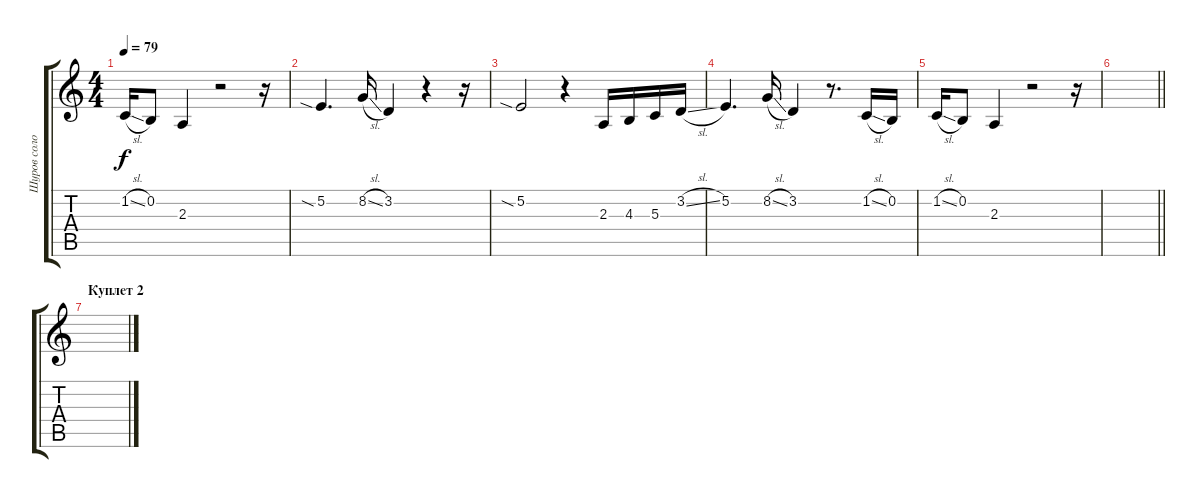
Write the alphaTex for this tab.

\track ("Шуров соло" "Шуров соло") {instrument lead1square}
\staff {score tabs}
\tuning (E4 B3 G3 D3 A2 E2) {hide}
\ts (4 4)
\tempo 79
\clef g2
\ks c
1.2{sl}.16{dy f} 0.2.8 2.3.4 r.2 r.16 |
5.2{sia}.4{d} 8.2{sl}.16 3.2.4 r.4 r.16 |
5.2{sia}.2 r.4 2.3.16 4.3.16 5.3.16 3.2{sl}.16 |
5.2.4{d} 8.2{sl}.16 3.2.4 r.8{d} 1.2{sl}.16 0.2.16 |
1.2{sl}.16 0.2.8 2.3.4 r.2 r.16 |
\barLineRight lightlight
|
\section ("" "Куплет 2")
